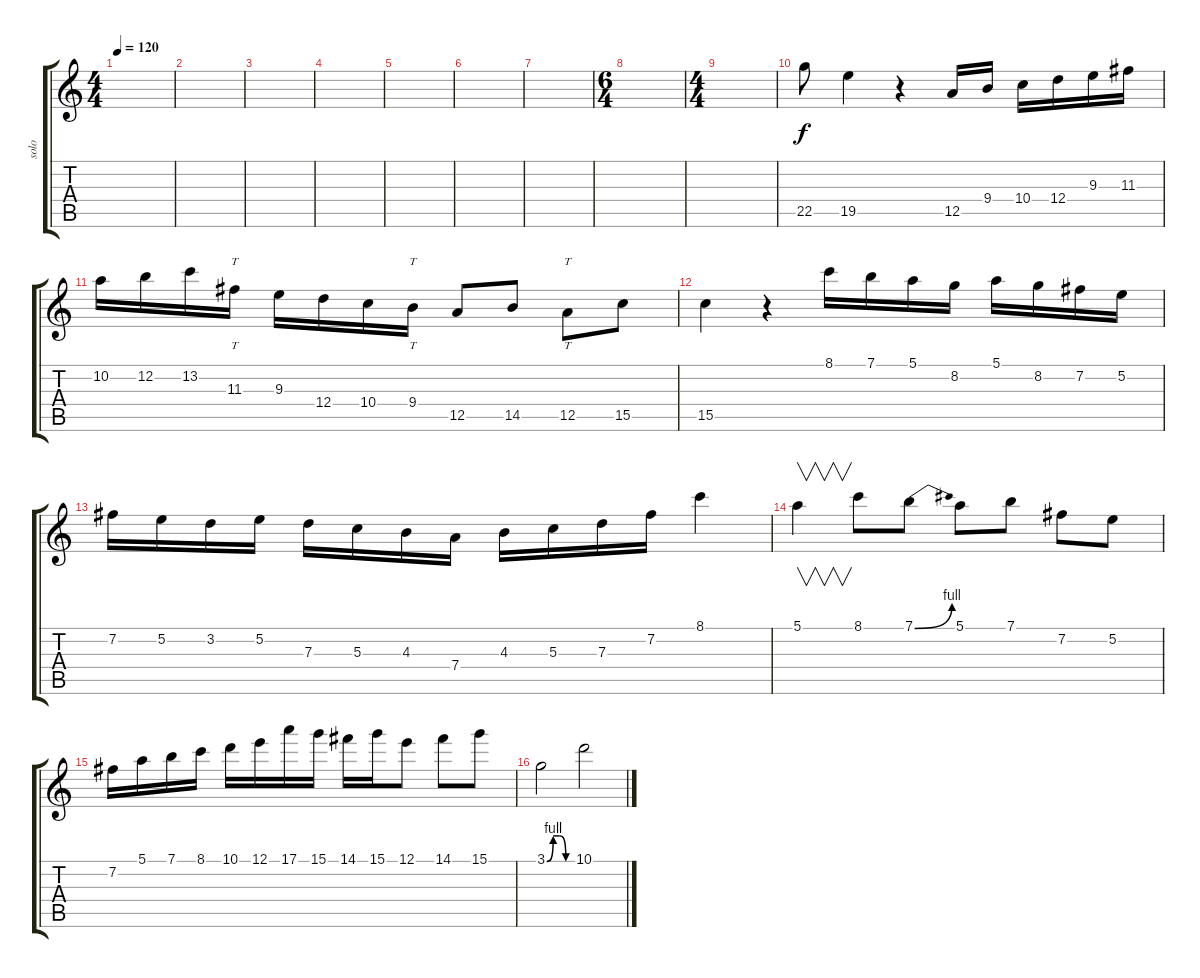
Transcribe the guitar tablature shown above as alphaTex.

\track ("solo" "solo") {instrument distortionguitar}
\staff {score tabs}
\tuning (E4 B3 G3 D3 A2 E2) {hide}
\ts (4 4)
\tempo 120
\clef g2
\ks c
|
|
|
|
|
|
|
\ts (6 4)
|
\ts (4 4)
|
22.5.8 19.5.4 r.4 12.5.16 9.4.16 10.4.16 12.4.16 9.3.16 11.3.16 |
10.2.16 12.2.16 13.2.16 11.3.16{tt} 9.3.16 12.4.16 10.4.16 9.4.16{tt} 12.5.8 14.5.8 12.5.8{tt} 15.5.8 |
15.5.4 r.4 8.1.16 7.1.16 5.1.16 8.2.16 5.1.16 8.2.16 7.2.16 5.2.16 |
7.2.16 5.2.16 3.2.16 5.2.16 7.3.16 5.3.16 4.3.16 7.4.16 4.3.16 5.3.16 7.3.16 7.2.16 8.1.4 |
5.1.4{v} 8.1.8 7.1{be (bend 0 0 60 4)}.8 5.1.8 7.1.8 7.2.8 5.2.8 |
7.2.16 5.1.16 7.1.16 8.1.16 10.1.16 12.1.16 17.1.16 15.1.16 14.1.16 15.1.16 12.1.8 14.1.8 15.1.8 |
3.1{be (custom 0 0 15 4 30 4 45 0 60 0)}.2 10.1.2
